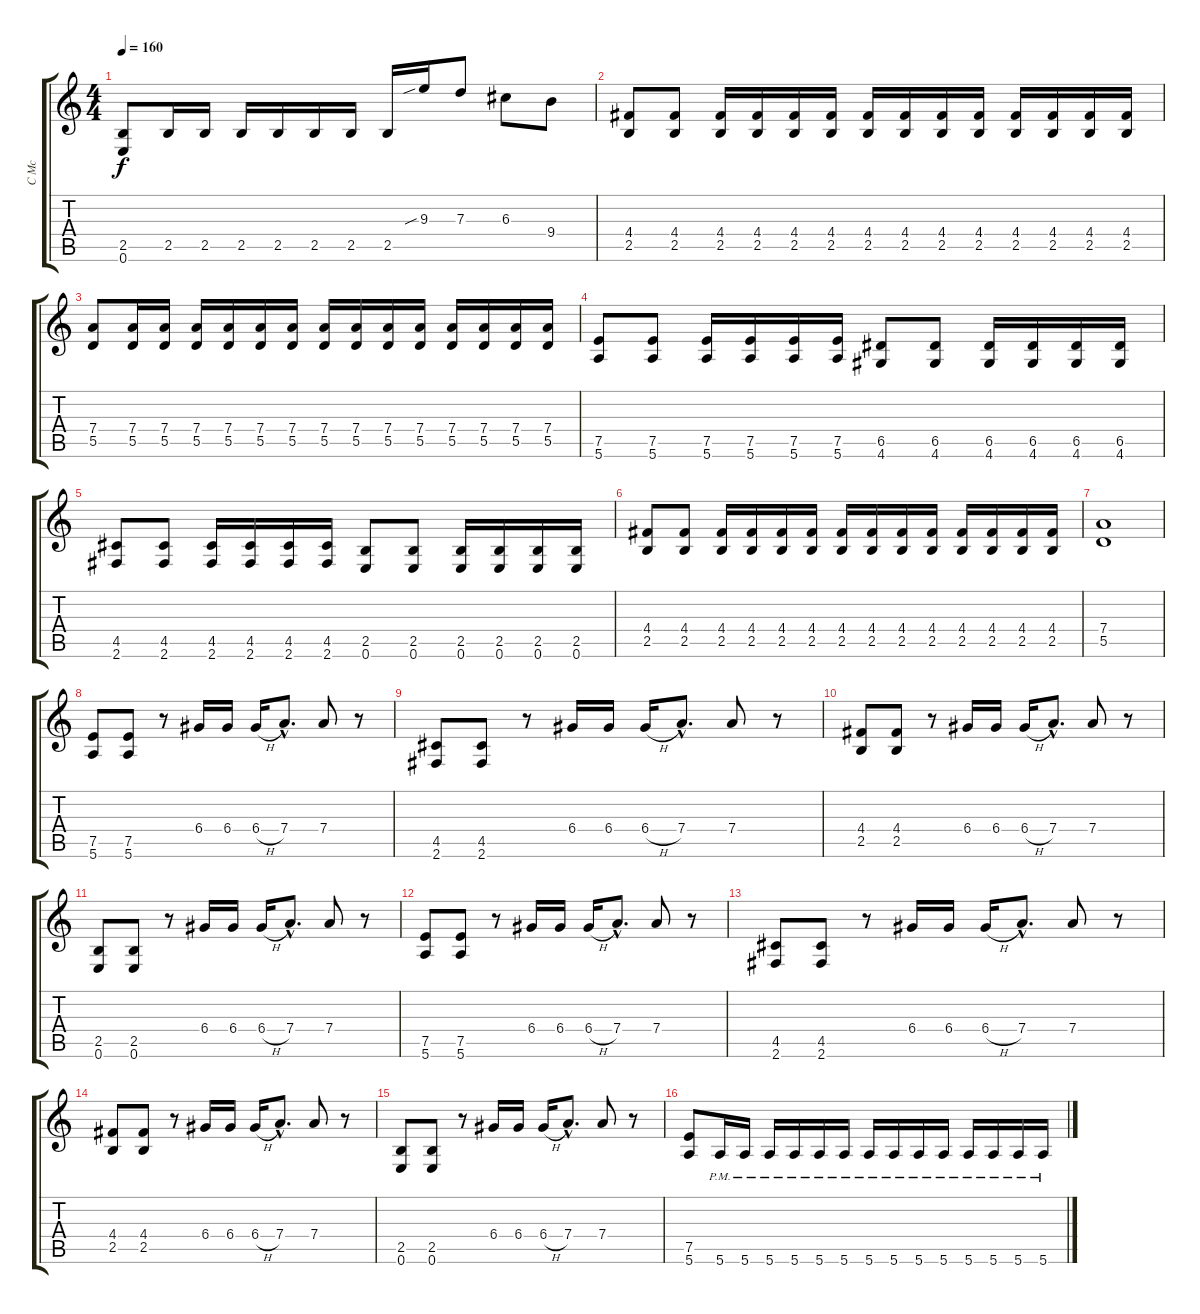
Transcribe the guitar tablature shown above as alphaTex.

\track ("C Mc" "C Mc") {instrument distortionguitar}
\staff {score tabs}
\tuning (E4 B3 G3 D3 A2 E2) {hide}
\ts (4 4)
\tempo 160
\clef g2
\ks c
(2.5 0.6).8{dy f} 2.5.16 2.5.16 2.5.16 2.5.16 2.5.16 2.5.16 2.5.16 9.3{sib}.16 7.3.8 6.3.8 9.4.8 |
(4.4 2.5).8 (4.4 2.5).8 (4.4 2.5).16 (4.4 2.5).16 (4.4 2.5).16 (4.4 2.5).16 (4.4 2.5).16 (4.4 2.5).16 (4.4 2.5).16 (4.4 2.5).16 (4.4 2.5).16 (4.4 2.5).16 (4.4 2.5).16 (4.4 2.5).16 |
(7.4 5.5).8 (7.4 5.5).16 (7.4 5.5).16 (7.4 5.5).16 (7.4 5.5).16 (7.4 5.5).16 (7.4 5.5).16 (7.4 5.5).16 (7.4 5.5).16 (7.4 5.5).16 (7.4 5.5).16 (7.4 5.5).16 (7.4 5.5).16 (7.4 5.5).16 (7.4 5.5).16 |
(7.5 5.6).8 (7.5 5.6).8 (7.5 5.6).16 (7.5 5.6).16 (7.5 5.6).16 (7.5 5.6).16 (6.5 4.6).8 (6.5 4.6).8 (6.5 4.6).16 (6.5 4.6).16 (6.5 4.6).16 (6.5 4.6).16 |
(4.5 2.6).8 (4.5 2.6).8 (4.5 2.6).16 (4.5 2.6).16 (4.5 2.6).16 (4.5 2.6).16 (2.5 0.6).8 (2.5 0.6).8 (2.5 0.6).16 (2.5 0.6).16 (2.5 0.6).16 (2.5 0.6).16 |
(4.4 2.5).8 (4.4 2.5).8 (4.4 2.5).16 (4.4 2.5).16 (4.4 2.5).16 (4.4 2.5).16 (4.4 2.5).16 (4.4 2.5).16 (4.4 2.5).16 (4.4 2.5).16 (4.4 2.5).16 (4.4 2.5).16 (4.4 2.5).16 (4.4 2.5).16 |
(7.4 5.5).1 |
(7.5 5.6).8 (7.5 5.6).8 r.8 6.4.16 6.4.16 6.4{h}.16 7.4{hac}.8{d} 7.4.8 r.8 |
(4.5 2.6).8 (4.5 2.6).8 r.8 6.4.16 6.4.16 6.4{h}.16 7.4{hac}.8{d} 7.4.8 r.8 |
(4.4 2.5).8 (4.4 2.5).8 r.8 6.4.16 6.4.16 6.4{h}.16 7.4{hac}.8{d} 7.4.8 r.8 |
(2.5 0.6).8 (2.5 0.6).8 r.8 6.4.16 6.4.16 6.4{h}.16 7.4{hac}.8{d} 7.4.8 r.8 |
(7.5 5.6).8 (7.5 5.6).8 r.8 6.4.16 6.4.16 6.4{h}.16 7.4{hac}.8{d} 7.4.8 r.8 |
(4.5 2.6).8 (4.5 2.6).8 r.8 6.4.16 6.4.16 6.4{h}.16 7.4{hac}.8{d} 7.4.8 r.8 |
(4.4 2.5).8 (4.4 2.5).8 r.8 6.4.16 6.4.16 6.4{h}.16 7.4{hac}.8{d} 7.4.8 r.8 |
(2.5 0.6).8 (2.5 0.6).8 r.8 6.4.16 6.4.16 6.4{h}.16 7.4{hac}.8{d} 7.4.8 r.8 |
(7.5 5.6).8 5.6{pm}.16 5.6{pm}.16 5.6{pm}.16 5.6{pm}.16 5.6{pm}.16 5.6{pm}.16 5.6{pm}.16 5.6{pm}.16 5.6{pm}.16 5.6{pm}.16 5.6{pm}.16 5.6{pm}.16 5.6{pm}.16 5.6{pm}.16
